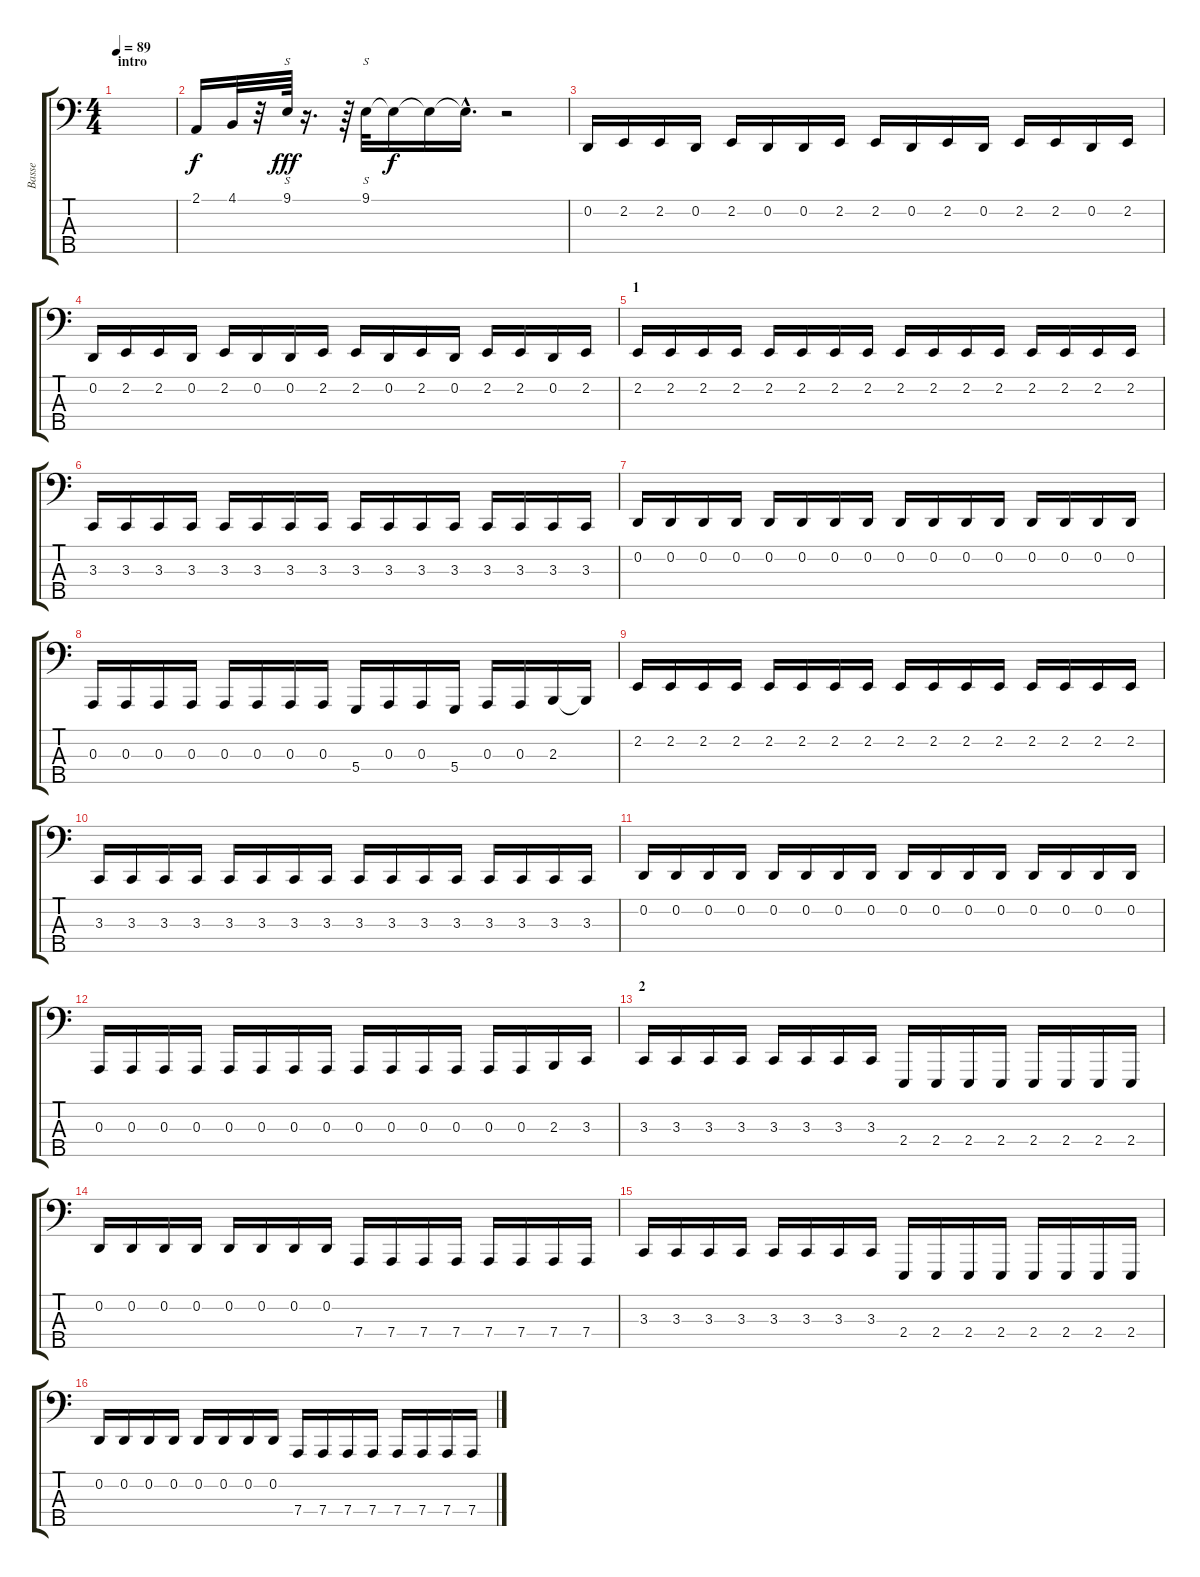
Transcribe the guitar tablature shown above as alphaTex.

\track ("Basse" "Basse") {instrument lead8bassandlead}
\staff {score tabs}
\tuning (G2 D2 A1 D1 B0) {hide}
\ts (4 4)
\section ("" "intro")
\tempo 89
\clef f4
\ks c
|
2.1.16 4.1.32 r.32 9.1.64{s dy fff} r.16{d} r.64 9.1.32{s} 9.1{t}.16{dy f} 9.1{t}.16 9.1{hac t}.16{d} r.2 |
0.2.16{instrument lead8bassandlead} 2.2.16 2.2.16 0.2.16 2.2.16 0.2.16 0.2.16 2.2.16 2.2.16 0.2.16 2.2.16 0.2.16 2.2.16 2.2.16 0.2.16 2.2.16 |
0.2.16 2.2.16 2.2.16 0.2.16 2.2.16 0.2.16 0.2.16 2.2.16 2.2.16 0.2.16 2.2.16 0.2.16 2.2.16 2.2.16 0.2.16 2.2.16 |
\section ("" "1")
2.2.16 2.2.16 2.2.16 2.2.16 2.2.16 2.2.16 2.2.16 2.2.16 2.2.16 2.2.16 2.2.16 2.2.16 2.2.16 2.2.16 2.2.16 2.2.16 |
3.3.16 3.3.16 3.3.16 3.3.16 3.3.16 3.3.16 3.3.16 3.3.16 3.3.16 3.3.16 3.3.16 3.3.16 3.3.16 3.3.16 3.3.16 3.3.16 |
0.2.16 0.2.16 0.2.16 0.2.16 0.2.16 0.2.16 0.2.16 0.2.16 0.2.16 0.2.16 0.2.16 0.2.16 0.2.16 0.2.16 0.2.16 0.2.16 |
0.3.16 0.3.16 0.3.16 0.3.16 0.3.16 0.3.16 0.3.16 0.3.16 5.4.16 0.3.16 0.3.16 5.4.16 0.3.16 0.3.16 2.3.16 2.3{t}.16 |
2.2.16 2.2.16 2.2.16 2.2.16 2.2.16 2.2.16 2.2.16 2.2.16 2.2.16 2.2.16 2.2.16 2.2.16 2.2.16 2.2.16 2.2.16 2.2.16 |
3.3.16 3.3.16 3.3.16 3.3.16 3.3.16 3.3.16 3.3.16 3.3.16 3.3.16 3.3.16 3.3.16 3.3.16 3.3.16 3.3.16 3.3.16 3.3.16 |
0.2.16 0.2.16 0.2.16 0.2.16 0.2.16 0.2.16 0.2.16 0.2.16 0.2.16 0.2.16 0.2.16 0.2.16 0.2.16 0.2.16 0.2.16 0.2.16 |
0.3.16 0.3.16 0.3.16 0.3.16 0.3.16 0.3.16 0.3.16 0.3.16 0.3.16 0.3.16 0.3.16 0.3.16 0.3.16 0.3.16 2.3.16 3.3.16 |
\section ("" "2")
3.3.16 3.3.16 3.3.16 3.3.16 3.3.16 3.3.16 3.3.16 3.3.16 2.4.16 2.4.16 2.4.16 2.4.16 2.4.16 2.4.16 2.4.16 2.4.16 |
0.2.16 0.2.16 0.2.16 0.2.16 0.2.16 0.2.16 0.2.16 0.2.16 7.4.16 7.4.16 7.4.16 7.4.16 7.4.16 7.4.16 7.4.16 7.4.16 |
3.3.16 3.3.16 3.3.16 3.3.16 3.3.16 3.3.16 3.3.16 3.3.16 2.4.16 2.4.16 2.4.16 2.4.16 2.4.16 2.4.16 2.4.16 2.4.16 |
0.2.16 0.2.16 0.2.16 0.2.16 0.2.16 0.2.16 0.2.16 0.2.16 7.4.16 7.4.16 7.4.16 7.4.16 7.4.16 7.4.16 7.4.16 7.4.16
